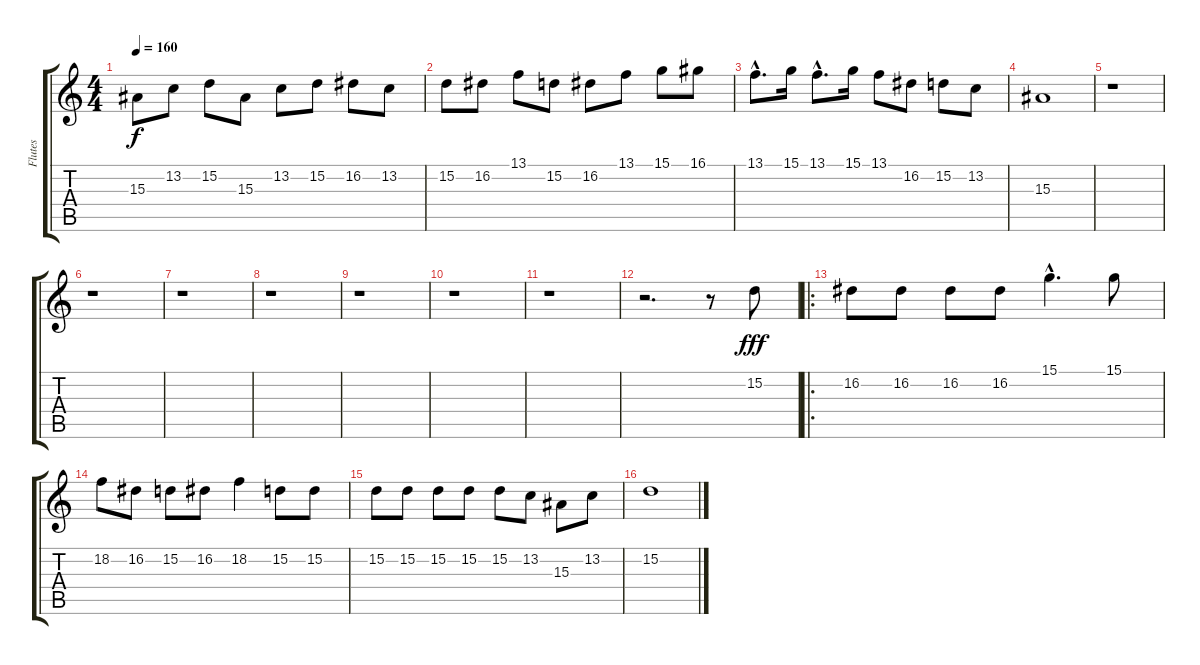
\track ("Flutes" "Flutes") {instrument clarinet}
\staff {score tabs}
\tuning (E4 B3 G3 D3 A2 E2) {hide}
\ts (4 4)
\tempo 160
\clef g2
\ks c
15.3.8{dy f} 13.2.8 15.2.8 15.3.8 13.2.8 15.2.8 16.2.8 13.2.8 |
15.2.8 16.2.8 13.1.8 15.2.8 16.2.8 13.1.8 15.1.8 16.1.8 |
13.1{hac}.8{d} 15.1.16 13.1{hac}.8{d} 15.1.16 13.1.8 16.2.8 15.2.8 13.2.8 |
15.3.1 |
r.1 |
r.1 |
r.1 |
r.1 |
r.1 |
r.1 |
r.1 |
r.2{d} r.8 15.2.8{dy fff} |
\ro
16.2.8 16.2.8 16.2.8 16.2.8 15.1{hac}.4{d} 15.1.8 |
18.2.8 16.2.8 15.2.8 16.2.8 18.2.4 15.2.8 15.2.8 |
15.2.8 15.2.8 15.2.8 15.2.8 15.2.8 13.2.8 15.3.8 13.2.8 |
15.2.1
